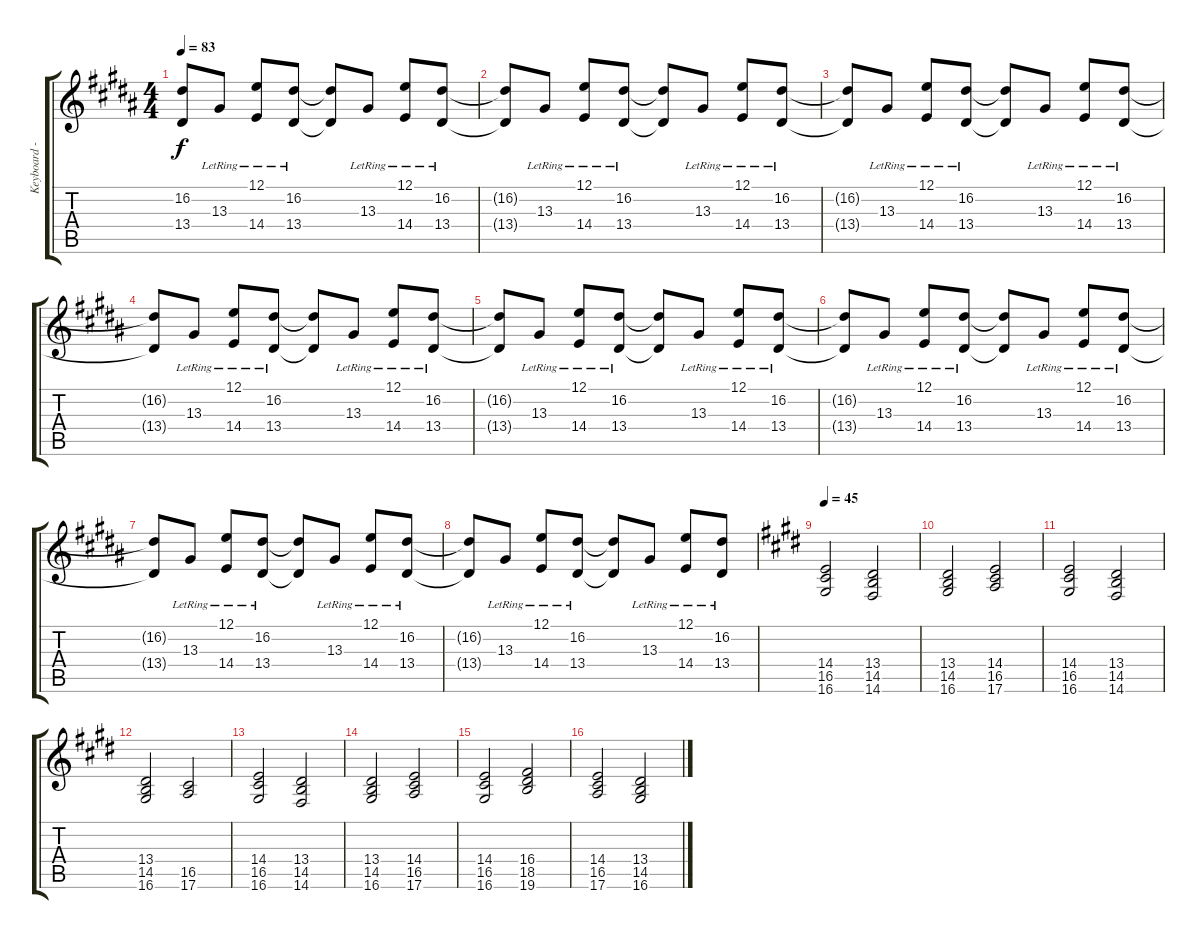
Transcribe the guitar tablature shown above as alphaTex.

\track ("Keyboard - Jordan Rudess" "Keyboard -") {instrument acousticgrandpiano}
\staff {score tabs}
\tuning (E4 B3 G3 D3 A2 E2) {hide}
\ts (4 4)
\tempo 83
\clef g2
\ks b
(16.2{t} 13.4{t}).8{dy f} 13.3{lr}.8 (12.1{lr} 14.4{lr}).8 (16.2{lr} 13.4{lr}).8 (16.2{t} 13.4{t}).8 13.3{lr}.8 (12.1{lr} 14.4{lr}).8 (16.2{lr} 13.4{lr}).8 |
(16.2{t} 13.4{t}).8 13.3{lr}.8 (12.1{lr} 14.4{lr}).8 (16.2{lr} 13.4{lr}).8 (16.2{t} 13.4{t}).8 13.3{lr}.8 (12.1{lr} 14.4{lr}).8 (16.2{lr} 13.4{lr}).8 |
(16.2{t} 13.4{t}).8 13.3{lr}.8 (12.1{lr} 14.4{lr}).8 (16.2{lr} 13.4{lr}).8 (16.2{t} 13.4{t}).8 13.3{lr}.8 (12.1{lr} 14.4{lr}).8 (16.2{lr} 13.4{lr}).8 |
(16.2{t} 13.4{t}).8 13.3{lr}.8 (12.1{lr} 14.4{lr}).8 (16.2{lr} 13.4{lr}).8 (16.2{t} 13.4{t}).8 13.3{lr}.8 (12.1{lr} 14.4{lr}).8 (16.2{lr} 13.4{lr}).8 |
(16.2{t} 13.4{t}).8 13.3{lr}.8 (12.1{lr} 14.4{lr}).8 (16.2{lr} 13.4{lr}).8 (16.2{t} 13.4{t}).8 13.3{lr}.8 (12.1{lr} 14.4{lr}).8 (16.2{lr} 13.4{lr}).8 |
(16.2{t} 13.4{t}).8 13.3{lr}.8 (12.1{lr} 14.4{lr}).8 (16.2{lr} 13.4{lr}).8 (16.2{t} 13.4{t}).8 13.3{lr}.8 (12.1{lr} 14.4{lr}).8 (16.2{lr} 13.4{lr}).8 |
(16.2{t} 13.4{t}).8 13.3{lr}.8 (12.1{lr} 14.4{lr}).8 (16.2{lr} 13.4{lr}).8 (16.2{t} 13.4{t}).8 13.3{lr}.8 (12.1{lr} 14.4{lr}).8 (16.2{lr} 13.4{lr}).8 |
(16.2{t} 13.4{t}).8 13.3{lr}.8 (12.1{lr} 14.4{lr}).8 (16.2{lr} 13.4{lr}).8 (16.2{t} 13.4{t}).8 13.3{lr}.8 (12.1{lr} 14.4{lr}).8 (16.2{lr} 13.4{lr}).8 |
\tempo 45
\ks e
(14.4 16.5 16.6).2{volume 13 instrument churchorgan} (13.4 14.5 14.6).2 |
(13.4 14.5 16.6).2 (14.4 16.5 17.6).2 |
(14.4 16.5 16.6).2 (13.4 14.5 14.6).2 |
(13.4 14.5 16.6).2 (16.5 17.6).2 |
(14.4 16.5 16.6).2 (13.4 14.5 14.6).2 |
(13.4 14.5 16.6).2 (14.4 16.5 17.6).2 |
(14.4 16.5 16.6).2 (16.4 18.5 19.6).2 |
(14.4 16.5 17.6).2 (13.4 14.5 16.6).2
